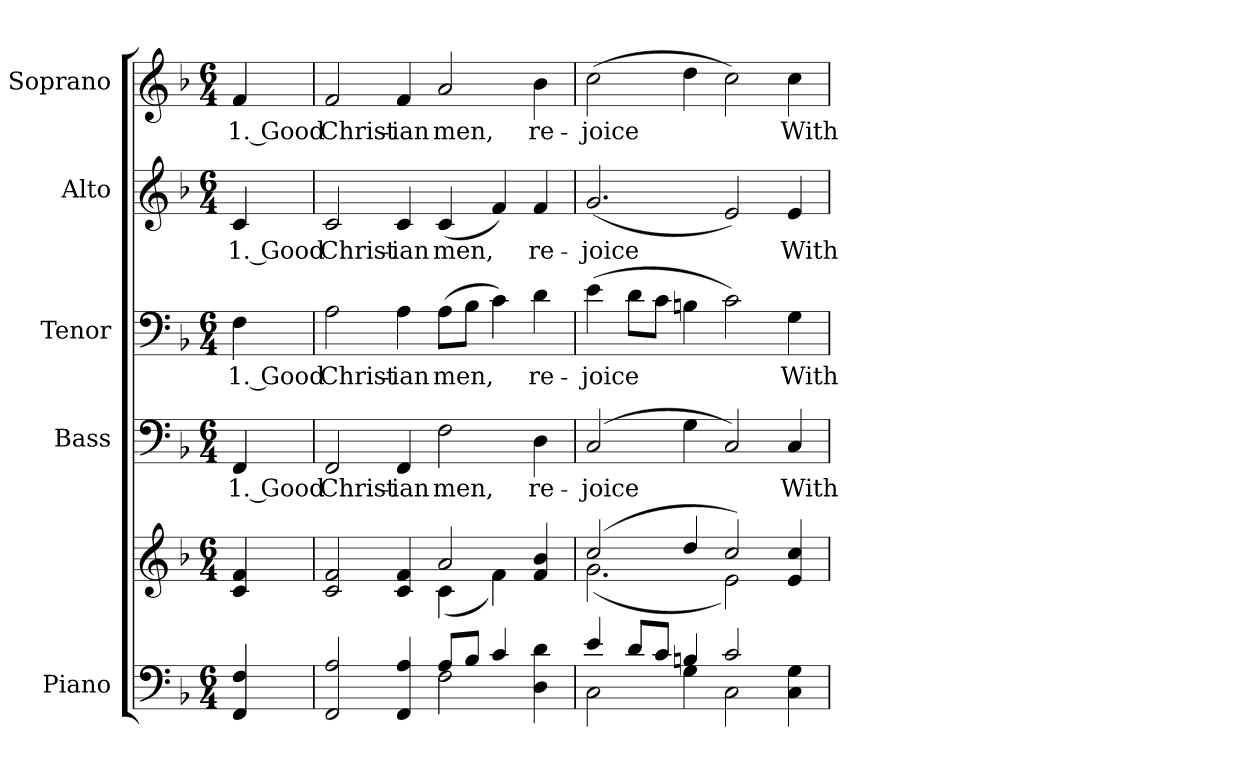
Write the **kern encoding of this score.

**kern	**kern	**kern	**text	**kern	**text	**kern	**text	**kern	**text
*part5	*part5	*part4	*part4	*part3	*part3	*part2	*part2	*part1	*part1
*staff6	*staff5	*staff4	*staff4	*staff3	*staff3	*staff2	*staff2	*staff1	*staff1
*I"Piano	*	*I"Bass	*	*I"Tenor	*	*I"Alto	*	*I"Soprano	*
*I'Pno.	*	*I'B.	*	*I'T.	*	*I'A.	*	*I'S.	*
!!LO:PB:g=z
*clefF4	*clefG2	*clefF4	*	*clefF4	*	*clefG2	*	*clefG2	*
*k[b-]	*k[b-]	*k[b-]	*	*k[b-]	*	*k[b-]	*	*k[b-]	*
*F:	*F:	*F:	*	*F:	*	*F:	*	*F:	*
*M6/4	*M6/4	*M6/4	*	*M6/4	*	*M6/4	*	*M6/4	*
*MM215	*MM215	*MM215	*	*MM215	*	*MM215	*	*MM215	*
=	=	=	=	=	=	=	=	=	=
!	!	!	!LO:LY:b:color=#000000	!	!	!	!	!	!
!	!	!	!	!	!LO:LY:b:color=#000000	!	!	!	!
!	!	!	!	!	!	!	!LO:LY:b:color=#000000	!	!
!	!	!	!	!	!	!	!	!	!LO:LY:b:color=#000000
4FFi/ 4Fi	4ci/ 4fi	4FFi/	1. Good	4Fi\	1. Good	4ci/	1. Good	4fi/	1. Good
=1	=1	=1	=1	=1	=1	=1	=1	=1	=1
*^	*^	*	*	*	*	*	*	*	*
!	!	!	!	!	!LO:LY:b:color=#000000	!	!	!	!	!	!
!	!	!	!	!	!	!	!LO:LY:b:color=#000000	!	!	!	!
!	!	!	!	!	!	!	!	!	!LO:LY:b:color=#000000	!	!
!	!	!	!	!	!	!	!	!	!	!	!LO:LY:b:color=#000000
2FFi/ 2Ai	2.ryy	2ci/ 2fi	2.ryy	2FFi/	Christ-	2Ai\	Christ-	2ci/	Christ-	2fi/	Christ-
!	!	!	!	!	!LO:LY:b:color=#000000	!	!	!	!	!	!
!	!	!	!	!	!	!	!LO:LY:b:color=#000000	!	!	!	!
!	!	!	!	!	!	!	!	!	!LO:LY:b:color=#000000	!	!
!	!	!	!	!	!	!	!	!	!	!	!LO:LY:b:color=#000000
4FFi/ 4Ai	.	4ci/ 4fi	.	4FFi/	-ian	4Ai\	-ian	4ci/	-ian	4fi/	-ian
!	!	!	!	!	!LO:LY:b:color=#000000	!	!	!	!	!	!
!	!	!	!	!	!	!	!LO:LY:b:color=#000000	!	!	!	!
!	!	!	!	!	!	!	!	!	!LO:LY:b:color=#000000	!	!
!	!	!	!	!	!	!	!	!	!	!	!LO:LY:b:color=#000000
8Ai/L	2Fi\	2ai/	(4ci\	2Fi\	men,	(8Ai\L	men,	(4ci/	men,	2ai/	men,
8B-i/J	.	.	.	.	.	8B-i\J	.	.	.	.	.
4ci/	.	.	4fi\)	.	.	4ci\)	.	4fi/)	.	.	.
!	!	!	!	!	!LO:LY:b:color=#000000	!	!	!	!	!	!
!	!	!	!	!	!	!	!LO:LY:b:color=#000000	!	!	!	!
!	!	!	!	!	!	!	!	!	!LO:LY:b:color=#000000	!	!
!	!	!	!	!	!	!	!	!	!	!	!LO:LY:b:color=#000000
4Di\ 4di	4ryy	4fi/ 4b-i	4ryy	4Di\	re-	4di\	re-	4fi/	re-	4b-i\	re-
=2	=2	=2	=2	=2	=2	=2	=2	=2	=2	=2	=2
!	!	!	!	!	!LO:LY:b:color=#000000	!	!	!	!	!	!
!	!	!	!	!	!	!	!LO:LY:b:color=#000000	!	!	!	!
!	!	!	!	!	!	!	!	!	!LO:LY:b:color=#000000	!	!
!	!	!	!	!	!	!	!	!	!	!	!LO:LY:b:color=#000000
4ei/	2Ci\	(2cci/	(2.gi\	(2Ci/	-joice	(4ei\	-joice	(2.gi/	-joice	(2cci\	-joice
8di/L	.	.	.	.	.	8di\L	.	.	.	.	.
8ci/J	.	.	.	.	.	8ci\J	.	.	.	.	.
4Bni/	4Gi\	4ddi/	.	4Gi\	.	4Bni\	.	.	.	4ddi\	.
2ci/	2Ci\	2cci/)	2ei\)	2Ci/)	.	2ci\)	.	2ei/)	.	2cci\)	.
!	!	!	!	!	!LO:LY:b:color=#000000	!	!	!	!	!	!
!	!	!	!	!	!	!	!LO:LY:b:color=#000000	!	!	!	!
!	!	!	!	!	!	!	!	!	!LO:LY:b:color=#000000	!	!
!	!	!	!	!	!	!	!	!	!	!	!LO:LY:b:color=#000000
4Ci\ 4Gi	4ryy	4ei/ 4cci	4ryy	4Ci/	With	4Gi\	With	4ei/	With	4cci\	With
*v	*v	*	*	*	*	*	*	*	*	*	*
*	*v	*v	*	*	*	*	*	*	*	*
=	=	=	=	=	=	=	=	=	=
*-	*-	*-	*-	*-	*-	*-	*-	*-	*-
